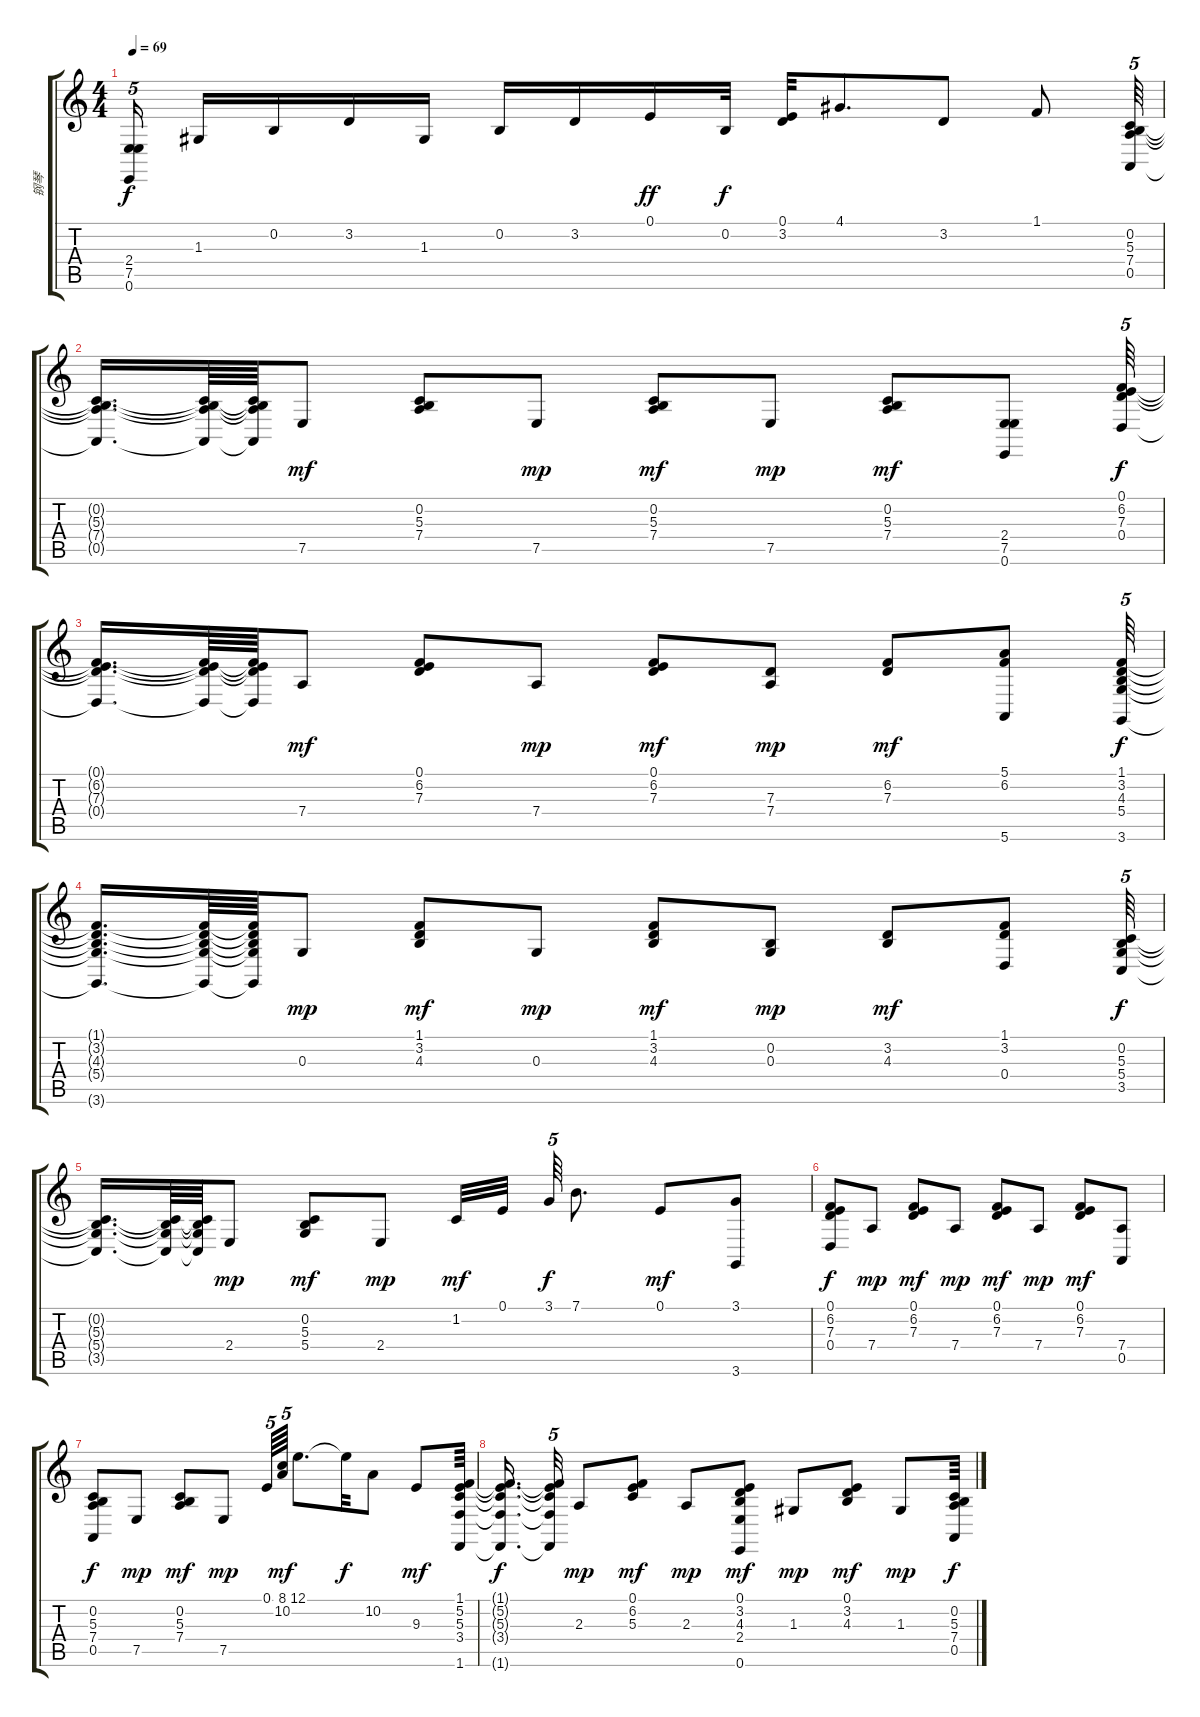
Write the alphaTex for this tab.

\track ("钢琴" "钢琴") {instrument brightacousticpiano}
\staff {score tabs}
\tuning (E4 B3 G3 D3 A2 E2) {hide}
\ts (4 4)
\tempo 69
\clef g2
\ks c
(2.4{t} 7.5{t} 0.6{t}).16{tu (5 4) dy f beam splitsecondary} 1.3.16 0.2.16{volume 9} 3.2.16{volume 9} 1.3.16{volume 9} 0.2.16{volume 10} 3.2.16{volume 10} 0.1.16{dy ff volume 10} 0.2.32{dy f volume 11} (0.1 3.2).32 4.1.8{d} 3.2.8 1.1.8 (0.2 5.3 7.4 0.5).64{tu (5 4) volume 9} |
(0.2{t} 5.3{t} 7.4{t} 0.5{t}).16{d} (0.2{t} 5.3{t} 7.4{t} 0.5{t}).64 (0.2{t} 5.3{t} 7.4{t} 0.5{t}).64 7.5.8{dy mf} (0.2 5.3 7.4).8 7.5.8{dy mp} (0.2 5.3 7.4).8{dy mf} 7.5.8{dy mp} (0.2 5.3 7.4).8{dy mf} (2.4 7.5 0.6).8 (0.1 6.2 7.3 0.4).64{tu (5 4) dy f volume 9} |
(0.1{t} 6.2{t} 7.3{t} 0.4{t}).16{d} (0.1{t} 6.2{t} 7.3{t} 0.4{t}).64 (0.1{t} 6.2{t} 7.3{t} 0.4{t}).64 7.4.8{dy mf} (0.1 6.2 7.3).8 7.4.8{dy mp} (0.1 6.2 7.3).8{dy mf} (7.3 7.4).8{dy mp} (6.2 7.3).8{dy mf} (5.1 6.2 5.6).8 (1.1 3.2 4.3 5.4 3.6).64{tu (5 4) dy f} |
(1.1{t} 3.2{t} 4.3{t} 5.4{t} 3.6{t}).16{d} (1.1{t} 3.2{t} 4.3{t} 5.4{t} 3.6{t}).64 (1.1{t} 3.2{t} 4.3{t} 5.4{t} 3.6{t}).64 0.3.8{dy mp} (1.1 3.2 4.3).8{dy mf} 0.3.8{dy mp} (1.1 3.2 4.3).8{dy mf} (0.2 0.3).8{dy mp} (3.2 4.3).8{dy mf} (1.1 3.2 0.4).8 (0.2 5.3 5.4 3.5).64{tu (5 4) dy f} |
(0.2{t} 5.3{t} 5.4{t} 3.5{t}).16{d} (0.2{t} 5.3{t} 5.4{t} 3.5{t}).64 (0.2{t} 5.3{t} 5.4{t} 3.5{t}).64 2.4.8{dy mp} (0.2 5.3 5.4).8{dy mf} 2.4.8{dy mp} 1.2.32{dy mf} 0.1.32{beam splitsecondary} 3.1.64{tu (5 4) dy f} 7.1.8{d} 0.1.8{dy mf} (3.1 3.6).8 |
(0.1 6.2 7.3 0.4).8{dy f} 7.4.8{dy mp} (0.1 6.2 7.3).8{dy mf} 7.4.8{dy mp} (0.1 6.2 7.3).8{dy mf} 7.4.8{dy mp} (0.1 6.2 7.3).8{dy mf} (7.4 0.5).8 |
(0.2 5.3 7.4 0.5).8{dy f} 7.5.8{dy mp} (0.2 5.3 7.4).8{dy mf} 7.5.8{dy mp} 0.1.64{tu (5 4)} (8.1 10.2).64{tu (5 4) dy mf} 12.1.8{d} 12.1{t}.32{dy f} 10.2.8 9.3.8{dy mf} (1.1 5.2 5.3 3.4 1.6).64 |
(1.1{t} 5.2{t} 5.3{t} 3.4{t} 1.6{t}).16{d dy f beam splitsecondary} (1.1{t} 5.2{t} 5.3{t} 3.4{t} 1.6{t}).32{tu (5 4)} 2.3.8{dy mp} (0.1 6.2 5.3).8{dy mf} 2.3.8{dy mp} (0.1 3.2 4.3 2.4 0.6).8{dy mf} 1.3.8{dy mp} (0.1 3.2 4.3).8{dy mf} 1.3.8{dy mp} (0.2 5.3 7.4 0.5).64{dy f}
